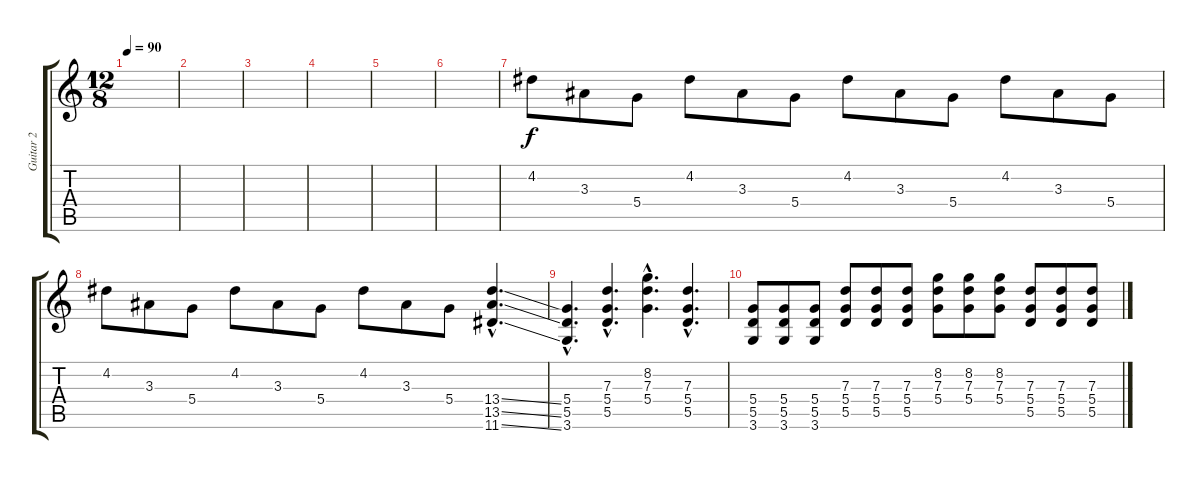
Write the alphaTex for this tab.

\track ("Guitar 2" "Guitar 2") {instrument overdrivenguitar}
\staff {score tabs}
\tuning (E4 B3 G3 D3 A2 E2) {hide}
\ts (12 8)
\tempo 90
\clef g2
\ks c
|
|
|
|
|
|
4.2.8 3.3.8 5.4.8 4.2.8 3.3.8 5.4.8 4.2.8 3.3.8 5.4.8 4.2.8 3.3.8 5.4.8 |
4.2.8 3.3.8 5.4.8 4.2.8 3.3.8 5.4.8 4.2.8 3.3.8 5.4.8 (13.4{ss hac} 13.5{ss hac} 11.6{ss hac}).4{d} |
(5.4{hac} 5.5{hac} 3.6{hac}).4{d} (7.3{hac} 5.4{hac} 5.5{hac}).4{d} (8.2{hac} 7.3{hac} 5.4{hac}).4{d} (7.3{hac} 5.4{hac} 5.5{hac}).4{d} |
(5.4 5.5 3.6).8 (5.4 5.5 3.6).8 (5.4 5.5 3.6).8 (7.3 5.4 5.5).8 (7.3 5.4 5.5).8 (7.3 5.4 5.5).8 (8.2 7.3 5.4).8 (8.2 7.3 5.4).8 (8.2 7.3 5.4).8 (7.3 5.4 5.5).8 (7.3 5.4 5.5).8 (7.3 5.4 5.5).8
